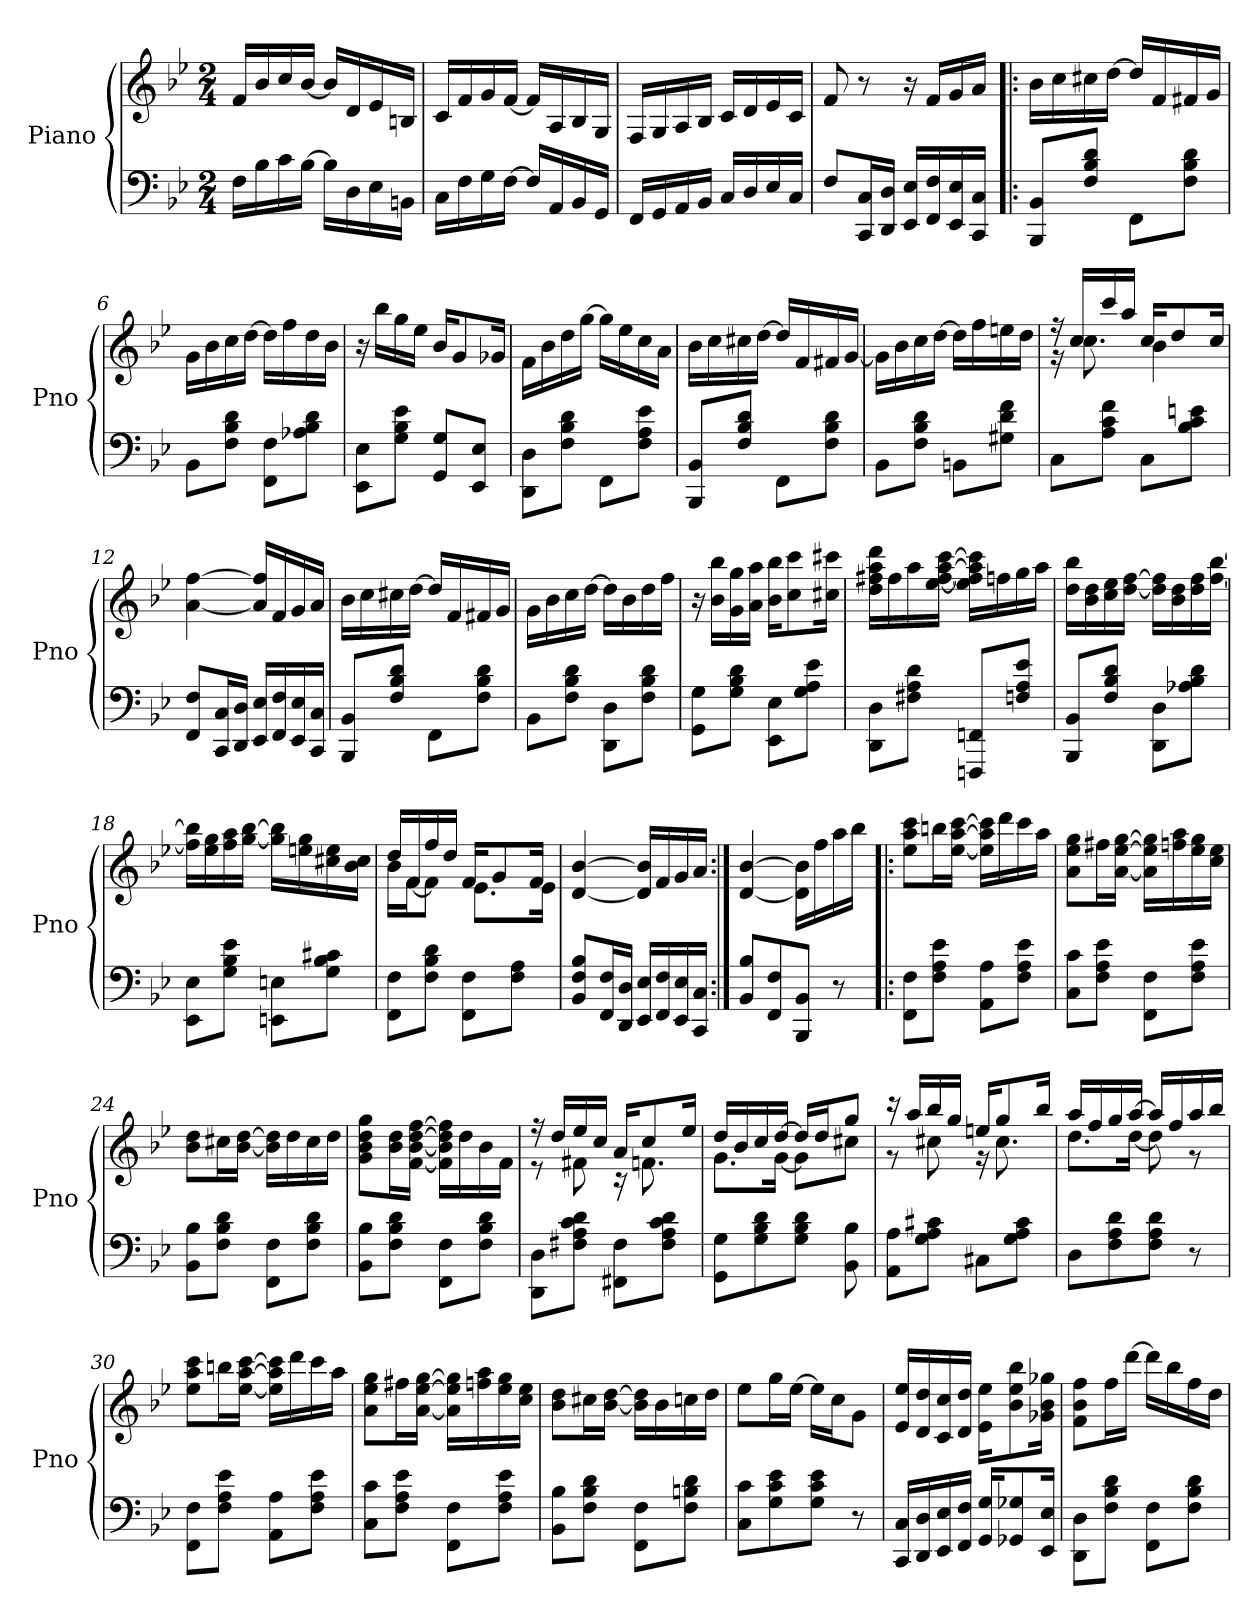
**kern	**kern
*part1	*part1
*staff2	*staff1
*I"Piano	*
*I'Pno	*
*clefF4	*clefG2
*k[b-e-]	*k[b-e-]
*M2/4	*M2/4
*MM90	*MM90
=1	=1
16F\LL	16f/LL
16B-\	16b-/
16c\	16cc/
[16B-\JJ	[16b-/JJ
16B-\LL]	16b-/LL]
16D\	16d/
16E-\	16e-/
16BBn\JJ	16Bn/JJ
=2	=2
16C\LL	16c/LL
16F\	16f/
16G\	16g/
[16F\JJ	[16f/JJ
16F/LL]	16f/LL]
16AA/	16A/
16BB-/	16B-/
16GG/JJ	16G/JJ
=3	=3
16FF/LL	16F/LL
16GG/	16G/
16AA/	16A/
16BB-/JJ	16B-/JJ
16C/LL	16c/LL
16D/	16d/
16E-/	16e-/
16C/JJ	16c/JJ
=4	=4
8F/L	8f/
16CC/ 16C/L	8r
16DD/ 16D/JJ	.
16EE-/ 16E-/LL	16r
16FF/ 16F/	16f/LL
16EE-/ 16E-/	16g/
16CC/ 16C/JJ	16a/JJ
=5!|:	=5!|:
8BBB-/ 8BB-/L	16b-\LL
.	16cc\
8F/ 8B-/ 8d/J	16cc#X\
.	[16dd\JJ
8FF\L	16dd/LL]
.	16f/
8F\ 8B-\ 8d\J	16f#X/
.	16g/JJ
=6	=6
8BB-\L	16g\LL
.	16b-\
8F\ 8B-\ 8d\J	16cc\
.	[16dd\JJ
8FF\ 8F\L	16dd\LL]
.	16ff\
8A-X\ 8B-\ 8d\J	16dd\
.	16b-\JJ
=7	=7
8EE-\ 8E-\L	16r
.	16bb-\LL
8G\ 8B-\ 8e-\J	16gg\
.	16ee-\JJ
8GG/ 8G/L	16b-/KL
.	8g/
8EE-/ 8E-/J	.
.	16g-X/Jk
=8	=8
8DD\ 8D\L	16f\LL
.	16b-\
8F\ 8B-\ 8d\J	16dd\
.	[16gg\JJ
8FF\L	16gg\LL]
.	16ee-\
8F\ 8A\ 8e-\J	16cc\
.	16a\JJ
=9	=9
8BBB-/ 8BB-/L	16b-\LL
.	16cc\
8F/ 8B-/ 8d/J	16cc#X\
.	[16dd\JJ
8FF\L	16dd/LL]
.	16f/
8F\ 8B-\ 8d\J	16f#X/
.	[16g/JJ
=10	=10
8BB-\L	16g\LL]
.	16b-\
8F\ 8B-\ 8d\J	16cc\
.	[16dd\JJ
8BBn\L	16dd\LL]
.	16ff\
8G#X\ 8d\ 8f\J	16een\
.	16dd\JJ
=11	=11
*	*^
8C\L	16r	16r
.	16cc/LL	8.cc\
8A\ 8c\ 8f\J	16ccc/	.
.	16aa/JJ	.
8C\L	16cc/KL	4b-\
.	8dd/	.
8B-\ 8c\ 8en\J	.	.
.	16cc/Jk	.
*	*v	*v
=12	=12
8FF/ 8F/L	[4a\ [4ff\
16CC/ 16C/L	.
16DD/ 16D/JJ	.
16EE-/ 16E-/LL	16a]/ 16ff]/LL
16FF/ 16F/	16f/
16EE-/ 16E-/	16g/
16CC/ 16C/JJ	16a/JJ
=13	=13
8BBB-/ 8BB-/L	16b-\LL
.	16cc\
8F/ 8B-/ 8d/J	16cc#X\
.	[16dd\JJ
8FF\L	16dd/LL]
.	16f/
8F\ 8B-\ 8d\J	16f#X/
.	16g/JJ
=14	=14
8BB-\L	16g\LL
.	16b-\
8F\ 8B-\ 8d\J	16cc\
.	[16dd\JJ
8DD\ 8D\L	16dd\LL]
.	16b-\
8F\ 8B-\ 8d\J	16dd\
.	16ff\JJ
=15	=15
8GG\ 8G\L	16r
.	16b-\ 16bb-\LL
8G\ 8B-\ 8d\J	16g\ 16gg\
.	16a\ 16aa\JJ
8EE-\ 8E-\L	16b-\ 16bb-\KL
.	8cc\ 8ccc\
8G\ 8A\ 8e-\J	.
.	16cc#X\ 16ccc#X\Jk
=16	=16
8DD\ 8D\L	16dd\ 16ff#X\ 16aa\ 16ddd\LL
.	16ff#\
8F#X\ 8A\ 8d\J	16aa\
.	[16ee-\ [16ff#\ [16aa\ [16ccc\JJ
8FFFn/ 8FFn/L	16ee-]\ 16ff#]\ 16aa]\ 16ccc]\LL
.	16ffn\
8Fn/ 8A/ 8e-/J	16gg\
.	16aa\JJ
=17	=17
8BBB-/ 8BB-/L	16dd\ 16bb-\LL
.	16b-\ 16dd\
8F/ 8B-/ 8d/J	16cc\ 16ee-\
.	[16dd\ [16ff\JJ
8DD\ 8D\L	16dd]\ 16ff]\LL
.	16b-\ 16dd\
8A-X\ 8B-\ 8d\J	16dd\ 16ff\
.	[16ff\ [16bb-\JJ
=18	=18
8EE-\ 8E-\L	16ff]\ 16bb-]\LL
.	16ee-\ 16gg\
8G\ 8B-\ 8e-\J	16ff\ 16aa\
.	[16gg\ [16bb-\JJ
8EEn\ 8En\L	16gg]\ 16bb-]\LL
.	16een\ 16gg\
8G\ 8B-\ 8c#X\J	16cc#X\ 16ee\
.	16b-\ 16cc#\JJ
=19	=19
*	*^
8FF\ 8F\L	16dd/LL	16b-\LL
.	16f/	[16f\J
8F\ 8B-\ 8d\J	16ff/	8f\J]
.	16dd/JJ	.
8FF\ 8F\L	16f/KL	8.e-\L
.	8g/	.
8F\ 8A\J	.	.
.	16f/Jk	16e-\Jk
*	*v	*v
=20	=20
8BB-/ 8F/ 8B-/L	[4d/ [4b-/
16FF/ 16F/L	.
16DD/ 16D/JJ	.
16EE-/ 16E-/LL	16d]/ 16b-]/LL
16FF/ 16F/	16f/
16EE-/ 16E-/	16g/
16CC/ 16C/JJ	16a/JJ
=21:|!	=21:|!
8BB-/ 8B-/L	[4d/ [4b-/
8FF/ 8F/	.
8BBB-/ 8BB-/J	16d]\ 16b-]\LL
.	16ff\
8r	16aa\
.	16bb-\JJ
=22!|:	=22!|:
8FF\ 8F\L	8ee-\ 8aa\ 8ccc\L
8F\ 8A\ 8e-\J	16bbn\L
.	[16ee-\ [16aa\ [16ccc\JJ
8AA\ 8A\L	16ee-]\ 16aa]\ 16ccc]\LL
.	16ddd\
8F\ 8A\ 8e-\J	16ccc\
.	16aa\JJ
=23	=23
8C\ 8c\L	8a\ 8ee-\ 8gg\L
8F\ 8A\ 8e-\J	16ff#X\L
.	[16a\ [16ee-\ [16gg\JJ
8FF\ 8F\L	16a]\ 16ee-]\ 16gg]\LL
.	16ffn\ 16aa\
8F\ 8A\ 8e-\J	16ee-\ 16gg\
.	16cc\ 16ee-\JJ
=24	=24
8BB-\ 8B-\L	8b-\ 8dd\L
8F\ 8B-\ 8d\J	16cc#X\L
.	[16b-\ [16dd\JJ
8FF\ 8F\L	16b-]\ 16dd]\LL
.	16dd\
8F\ 8B-\ 8d\J	16cc#\
.	16dd\JJ
=25	=25
8BB-\ 8B-\L	8g\ 8b-\ 8dd\ 8gg\L
8F\ 8B-\ 8d\J	16b-\ 16dd\L
.	[16f\ [16b-\ [16dd\ [16ff\JJ
8FF\ 8F\L	16f]\ 16b-]\ 16dd]\ 16ff]\LL
.	16dd\
8F\ 8B-\ 8d\J	16b-\
.	16f\JJ
=26	=26
*	*^
8DD\ 8D\L	16r	8r
.	16dd/LL	.
8F#X\ 8A\ 8c\ 8d\J	16ee-/	8f#X\
.	16cc/JJ	.
8FF#X\ 8F#\L	16a/KL	16r
.	8cc/	8.fn\
8F#\ 8A\ 8c\ 8d\J	.	.
.	16ee-/Jk	.
=27	=27	=27
8GG\ 8G\L	16dd/LL	8.g\L
.	16b-/	.
8G\ 8B-\ 8d\	16cc/	.
.	[16dd/JJ	[16g\Jk
8G\ 8B-\ 8d\J	16dd/LL]	8g\L]
.	16dd/J	.
8BB-\ 8B-\	8gg/J	8cc#X\J
=28	=28	=28
8AA\ 8A\L	16r	8r
.	16aa/LL	.
8G\ 8A\ 8c#X\J	16bb-/	8cc#X\
.	16gg/JJ	.
8C#X\L	16een/KL	16r
.	8gg/	8.cc#\
8G\ 8A\ 8c#\J	.	.
.	16bb-/Jk	.
=29	=29	=29
8D\L	16aa/LL	8.dd\L
.	16ff/	.
8F\ 8A\ 8d\	16gg/	.
.	[16aa/JJ	[16dd\Jk
8F\ 8A\ 8d\J	16aa/LL]	8dd\]
.	16ff/	.
8r	16aa/	8r
.	16bb-/JJ	.
*	*v	*v
=30	=30
8FF\ 8F\L	8ee-\ 8aa\ 8ccc\L
8F\ 8A\ 8e-\J	16bbn\L
.	[16ee-\ [16aa\ [16ccc\JJ
8AA\ 8A\L	16ee-]\ 16aa]\ 16ccc]\LL
.	16ddd\
8F\ 8A\ 8e-\J	16ccc\
.	16aa\JJ
=31	=31
8C\ 8c\L	8a\ 8ee-\ 8gg\L
8F\ 8A\ 8e-\J	16ff#X\L
.	[16a\ [16ee-\ [16gg\JJ
8FF\ 8F\L	16a]\ 16ee-]\ 16gg]\LL
.	16ffn\ 16aa\
8F\ 8A\ 8e-\J	16ee-\ 16gg\
.	16cc\ 16ee-\JJ
=32	=32
8BB-\ 8B-\L	8b-\ 8dd\L
8F\ 8B-\ 8d\J	16cc#X\L
.	[16b-\ [16dd\JJ
8FF\ 8F\L	16b-]\ 16dd]\LL
.	16b-\
8F\ 8Bn\ 8d\J	16ccn\
.	16dd\JJ
=33	=33
8C\ 8c\L	8ee-\L
8G\ 8c\ 8e-\	16gg\L
.	[16ee-\JJ
8G\ 8c\ 8e-\J	16ee-\LL]
.	16cc\J
8r	8g\J
=34	=34
16CC/ 16C/LL	16e-/ 16ee-/LL
16DD/ 16D/	16d/ 16dd/
16EE-/ 16E-/	16c/ 16cc/
16FF/ 16F/JJ	16d/ 16dd/JJ
16GG/ 16G/KL	16e-\ 16ee-\KL
8GG-X/ 8G-X/	8b-\ 8ee-\ 8bb-\
16EE-/ 16E-/Jk	16g-X\ 16b-\ 16gg-X\Jk
=35	=35
8DD\ 8D\L	8f\ 8b-\ 8ff\L
8F\ 8B-\ 8d\J	16ff\L
.	[16ddd\JJ
8FF\ 8F\L	16ddd\LL]
.	16bb-\
8F\ 8B-\ 8d\J	16ff\
.	16dd\JJ
=	=
*-	*-
